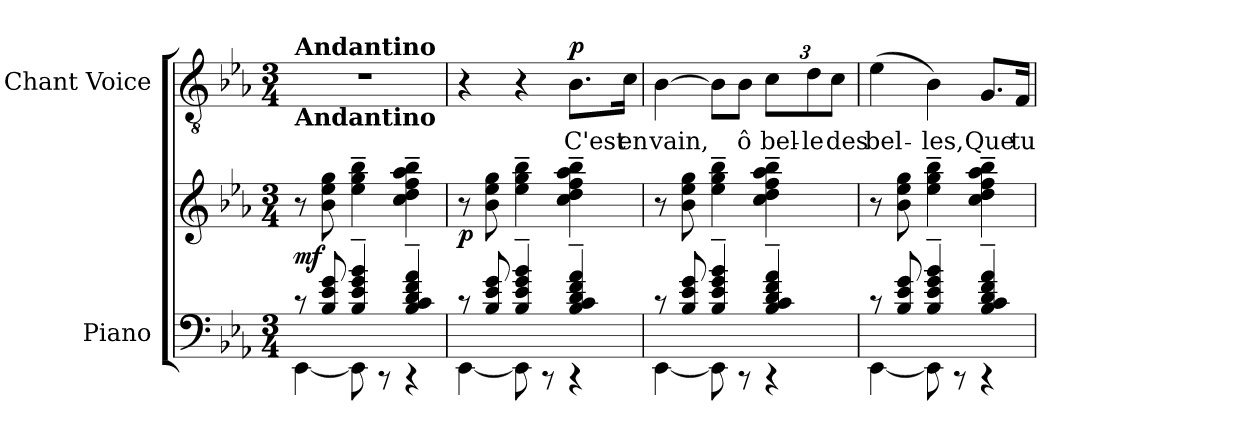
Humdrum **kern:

**kern	**kern	**dynam	**kern	**text	**dynam
*part2	*part2	*part2	*part1	*part1	*part1
*staff3	*staff2	*staff2/3	*staff1	*staff1	*staff1
*I"Piano	*	*	*I"Chant Voice	*	*
*I'Pno	*	*	*	*	*
*clefF4	*clefG2	*	*clefGv2	*	*
*k[b-e-a-]	*k[b-e-a-]	*	*k[b-e-a-]	*	*
*M3/4	*M3/4	*	*M3/4	*	*
=1	=1	=1	=1	=1	=1
*^	*	*	*	*	*
!	!	!	!	!LO:TX:a:B:t=Andantino	!	!
!	!	!	!	!LO:TX:b:B:t=Andantino	!	!
!	!	!	!LO:DY:b	!	!	!
8r	[4EE-\	8r	mf	2.r	.	.
8B-/ 8e-/ 8g/	.	8b-\ 8ee-\ 8gg\	.	.	.	.
4B-/~ 4e-/~ 4g/~ 4b-/~	8EE-\]	4ee-\~ 4gg\~ 4bb-\~	.	.	.	.
.	8r	.	.	.	.	.
4B-/~ 4c/~ 4d/~ 4f/~ 4a-/~	4r	4cc\~ 4dd\~ 4ff\~ 4aa-\~ 4bb-\~	.	.	.	.
=2	=2	=2	=2	=2	=2	=2
!	!	!	!LO:DY:b	!	!	!
8r	[4EE-\	8r	p	4r	.	.
8B-/ 8e-/ 8g/	.	8b-\ 8ee-\ 8gg\	.	.	.	.
4B-/~ 4e-/~ 4g/~ 4b-/~	8EE-\]	4ee-\~ 4gg\~ 4bb-\~	.	4r	.	.
.	8r	.	.	.	.	.
!	!	!	!	!	!LO:LY:b	!LO:DY:a
4B-/~ 4c/~ 4d/~ 4f/~ 4a-/~	4r	4cc\~ 4dd\~ 4ff\~ 4aa-\~ 4bb-\~	.	8.B-\L	C'est	p
!	!	!	!	!	!LO:LY:b	!
.	.	.	.	16c\Jk	en	.
=3	=3	=3	=3	=3	=3	=3
!	!	!	!	!	!LO:LY:b	!
8r	[4EE-\	8r	.	[4B-\	vain,	.
8B-/ 8e-/ 8g/	.	8b-\ 8ee-\ 8gg\	.	.	.	.
4B-/~ 4e-/~ 4g/~ 4b-/~	8EE-\]	4ee-\~ 4gg\~ 4bb-\~	.	8B-\L]	.	.
!	!	!	!	!	!LO:LY:b	!
.	8r	.	.	8B-\J	ô	.
!	!	!	!	!	!LO:LY:b	!
4B-/~ 4c/~ 4d/~ 4f/~ 4a-/~	4r	4cc\~ 4dd\~ 4ff\~ 4aa-\~ 4bb-\~	.	12c\L	bel-	.
!	!	!	!	!	!LO:LY:b	!
.	.	.	.	12d\	-le	.
!	!	!	!	!	!LO:LY:b	!
.	.	.	.	12c\J	des	.
!!LO:LB:g=z
=4	=4	=4	=4	=4	=4	=4
!	!	!	!	!	!LO:LY:b	!
8r	[4EE-\	8r	.	(>4e-\	bel-	.
8B-/ 8e-/ 8g/	.	8b-\ 8ee-\ 8gg\	.	.	.	.
!	!	!	!	!	!LO:LY:b	!
4B-/~ 4e-/~ 4g/~ 4b-/~	8EE-\]	4ee-\~ 4gg\~ 4bb-\~	.	4B-\)	-les,	.
.	8r	.	.	.	.	.
!	!	!	!	!	!LO:LY:b	!
4B-/~ 4c/~ 4d/~ 4f/~ 4a-/~	4r	4cc\~ 4dd\~ 4ff\~ 4aa-\~ 4bb-\~	.	8.G/L	Que	.
!	!	!	!	!	!LO:LY:b	!
.	.	.	.	16F/Jk	tu	.
*v	*v	*	*	*	*	*
=	=	=	=	=	=
*-	*-	*-	*-	*-	*-
